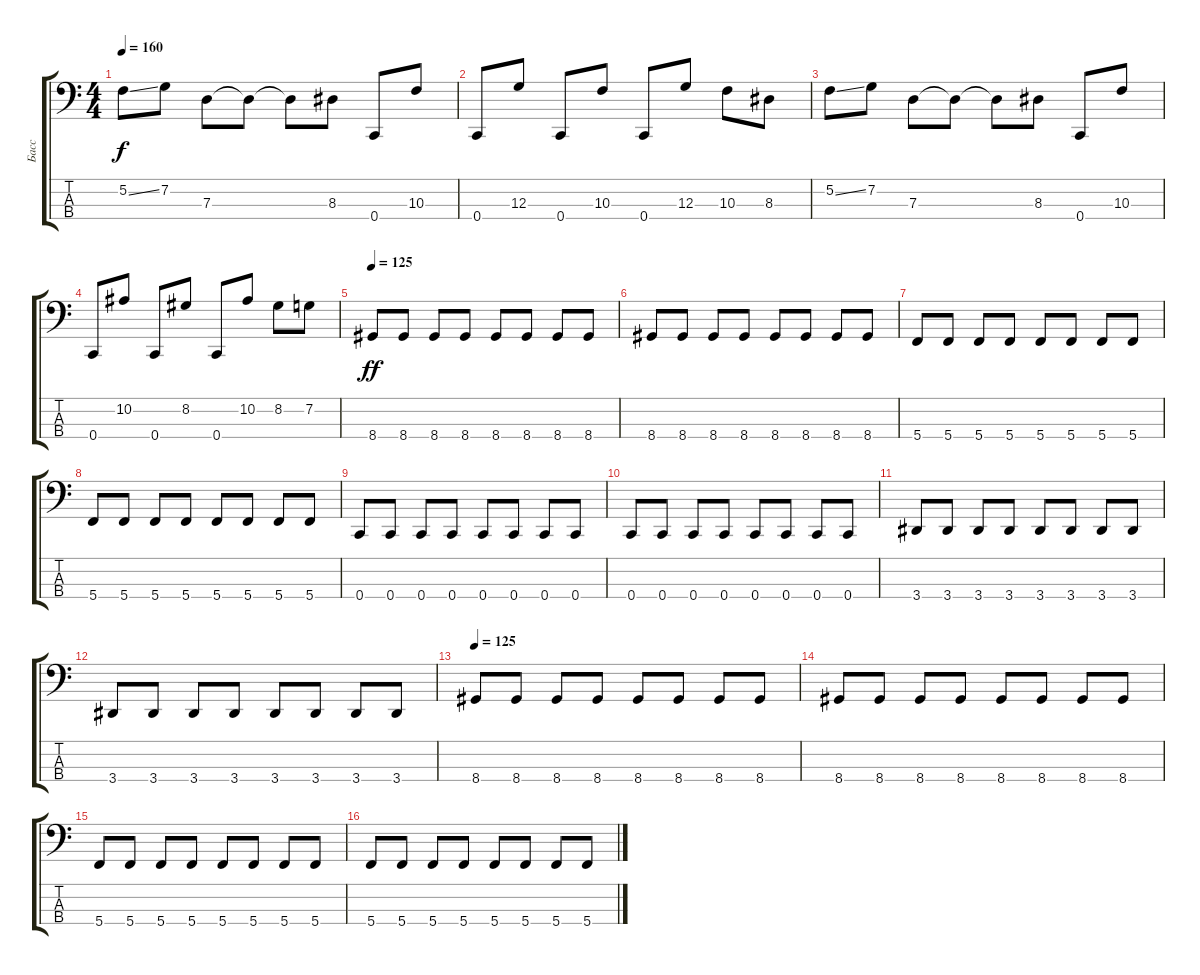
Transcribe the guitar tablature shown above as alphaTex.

\track ("Басс" "Басс") {instrument electricbassfinger}
\staff {score tabs}
\tuning (F2 C2 G1 C1) {hide}
\ts (4 4)
\tempo 160
\clef f4
\ks c
5.2{ss}.8{dy f} 7.2.8 7.3.8 7.3{t}.8 7.3{t}.8 8.3.8 0.4.8 10.3.8 |
0.4.8 12.3.8 0.4.8 10.3.8 0.4.8 12.3.8 10.3.8 8.3.8 |
5.2{ss}.8 7.2.8 7.3.8 7.3{t}.8 7.3{t}.8 8.3.8 0.4.8 10.3.8 |
0.4.8 10.2.8 0.4.8 8.2.8 0.4.8 10.2.8 8.2.8 7.2.8 |
\tempo 125
8.4.8{dy ff} 8.4.8 8.4.8 8.4.8 8.4.8 8.4.8 8.4.8 8.4.8 |
8.4.8 8.4.8 8.4.8 8.4.8 8.4.8 8.4.8 8.4.8 8.4.8 |
5.4.8 5.4.8 5.4.8 5.4.8 5.4.8 5.4.8 5.4.8 5.4.8 |
5.4.8 5.4.8 5.4.8 5.4.8 5.4.8 5.4.8 5.4.8 5.4.8 |
0.4.8 0.4.8 0.4.8 0.4.8 0.4.8 0.4.8 0.4.8 0.4.8 |
0.4.8 0.4.8 0.4.8 0.4.8 0.4.8 0.4.8 0.4.8 0.4.8 |
3.4.8 3.4.8 3.4.8 3.4.8 3.4.8 3.4.8 3.4.8 3.4.8 |
3.4.8 3.4.8 3.4.8 3.4.8 3.4.8 3.4.8 3.4.8 3.4.8 |
\tempo 125
8.4.8 8.4.8 8.4.8 8.4.8 8.4.8 8.4.8 8.4.8 8.4.8 |
8.4.8 8.4.8 8.4.8 8.4.8 8.4.8 8.4.8 8.4.8 8.4.8 |
5.4.8 5.4.8 5.4.8 5.4.8 5.4.8 5.4.8 5.4.8 5.4.8 |
5.4.8 5.4.8 5.4.8 5.4.8 5.4.8 5.4.8 5.4.8 5.4.8
